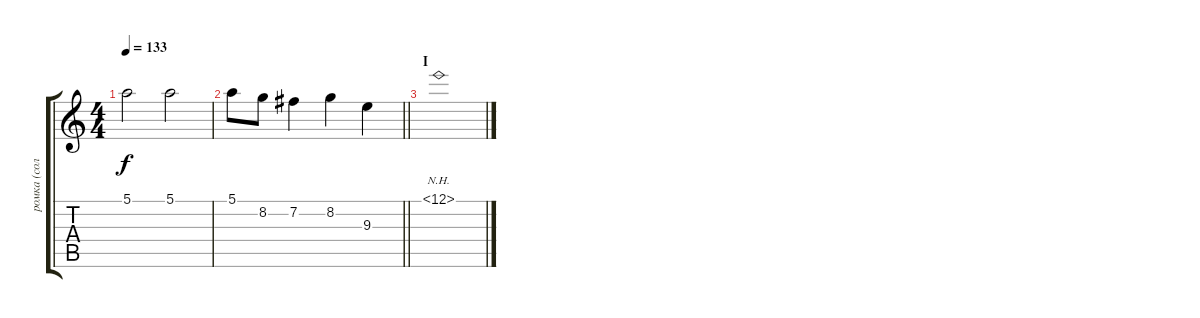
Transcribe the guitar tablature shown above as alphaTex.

\track ("ромка (соло)" "ромка (сол") {instrument electricguitarjazz}
\staff {score tabs}
\tuning (E4 B3 G3 D3 A2 E2) {hide}
\ts (4 4)
\tempo 133
\clef g2
\ks c
5.1.2{dy f} 5.1.2 |
\barLineRight lightlight
5.1.8 8.2.8 7.2.4 8.2.4 9.3.4 |
\section ("" "I")
12.1{nh}.1
